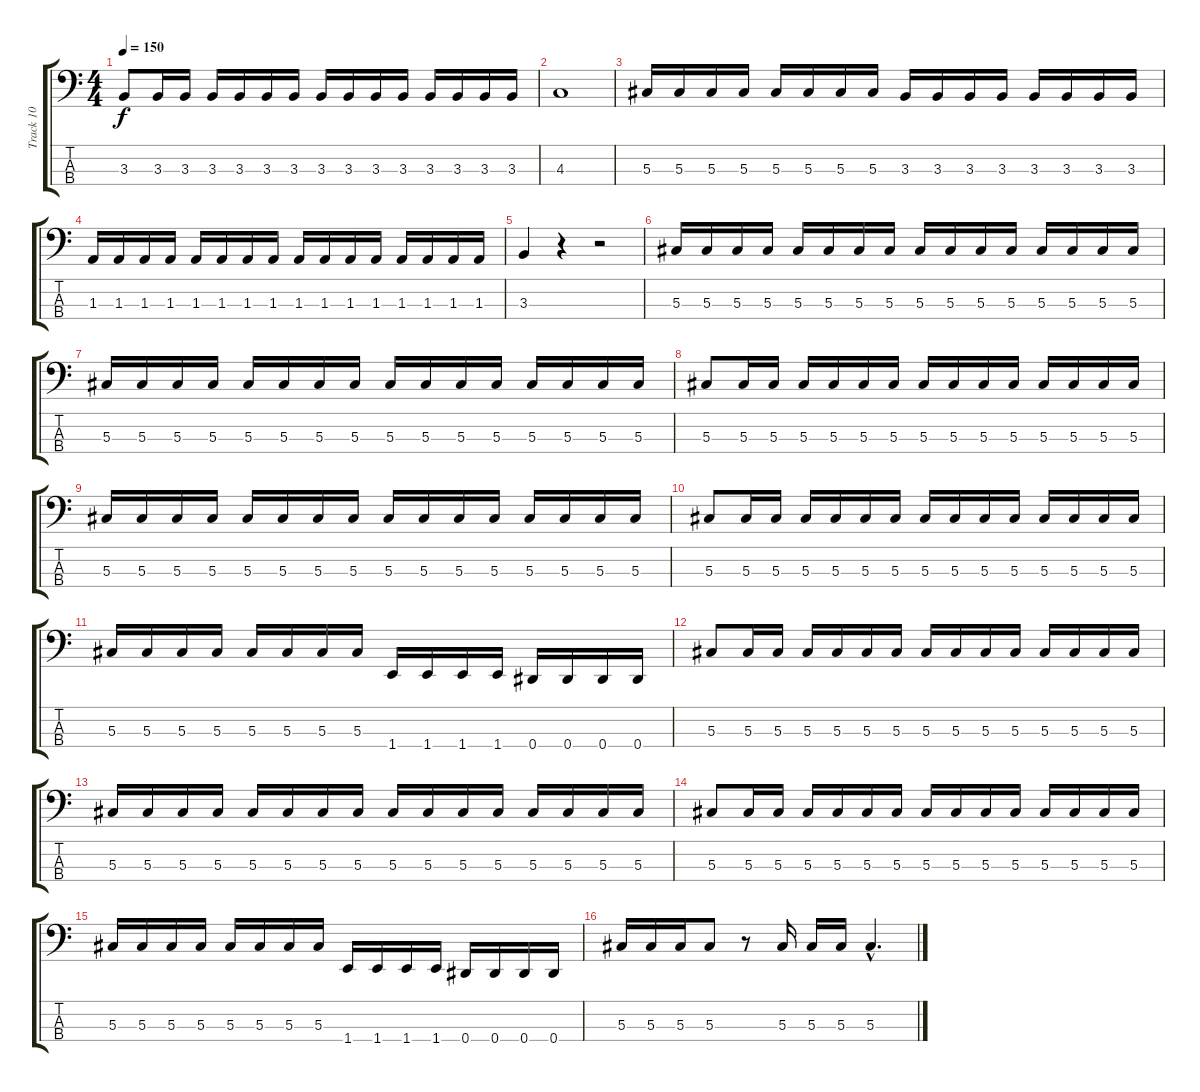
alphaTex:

\track ("Track 10" "Track 10") {instrument electricbassfinger}
\staff {score tabs}
\tuning (Gb2 Db2 Ab1 Eb1) {hide}
\ts (4 4)
\tempo 150
\clef f4
\ks c
3.3.8{dy f} 3.3.16 3.3.16 3.3.16 3.3.16 3.3.16 3.3.16 3.3.16 3.3.16 3.3.16 3.3.16 3.3.16 3.3.16 3.3.16 3.3.16 |
4.3.1 |
5.3.16 5.3.16 5.3.16 5.3.16 5.3.16 5.3.16 5.3.16 5.3.16 3.3.16 3.3.16 3.3.16 3.3.16 3.3.16 3.3.16 3.3.16 3.3.16 |
1.3.16 1.3.16 1.3.16 1.3.16 1.3.16 1.3.16 1.3.16 1.3.16 1.3.16 1.3.16 1.3.16 1.3.16 1.3.16 1.3.16 1.3.16 1.3.16 |
3.3.4 r.4 r.2 |
5.3.16 5.3.16 5.3.16 5.3.16 5.3.16 5.3.16 5.3.16 5.3.16 5.3.16 5.3.16 5.3.16 5.3.16 5.3.16 5.3.16 5.3.16 5.3.16 |
5.3.16 5.3.16 5.3.16 5.3.16 5.3.16 5.3.16 5.3.16 5.3.16 5.3.16 5.3.16 5.3.16 5.3.16 5.3.16 5.3.16 5.3.16 5.3.16 |
5.3.8 5.3.16 5.3.16 5.3.16 5.3.16 5.3.16 5.3.16 5.3.16 5.3.16 5.3.16 5.3.16 5.3.16 5.3.16 5.3.16 5.3.16 |
5.3.16 5.3.16 5.3.16 5.3.16 5.3.16 5.3.16 5.3.16 5.3.16 5.3.16 5.3.16 5.3.16 5.3.16 5.3.16 5.3.16 5.3.16 5.3.16 |
5.3.8 5.3.16 5.3.16 5.3.16 5.3.16 5.3.16 5.3.16 5.3.16 5.3.16 5.3.16 5.3.16 5.3.16 5.3.16 5.3.16 5.3.16 |
5.3.16 5.3.16 5.3.16 5.3.16 5.3.16 5.3.16 5.3.16 5.3.16 1.4.16 1.4.16 1.4.16 1.4.16 0.4.16 0.4.16 0.4.16 0.4.16 |
5.3.8 5.3.16 5.3.16 5.3.16 5.3.16 5.3.16 5.3.16 5.3.16 5.3.16 5.3.16 5.3.16 5.3.16 5.3.16 5.3.16 5.3.16 |
5.3.16 5.3.16 5.3.16 5.3.16 5.3.16 5.3.16 5.3.16 5.3.16 5.3.16 5.3.16 5.3.16 5.3.16 5.3.16 5.3.16 5.3.16 5.3.16 |
5.3.8 5.3.16 5.3.16 5.3.16 5.3.16 5.3.16 5.3.16 5.3.16 5.3.16 5.3.16 5.3.16 5.3.16 5.3.16 5.3.16 5.3.16 |
5.3.16 5.3.16 5.3.16 5.3.16 5.3.16 5.3.16 5.3.16 5.3.16 1.4.16 1.4.16 1.4.16 1.4.16 0.4.16 0.4.16 0.4.16 0.4.16 |
5.3.16 5.3.16 5.3.16 5.3.8 r.8 5.3.16 5.3.16 5.3.16 5.3{hac}.4{d}
